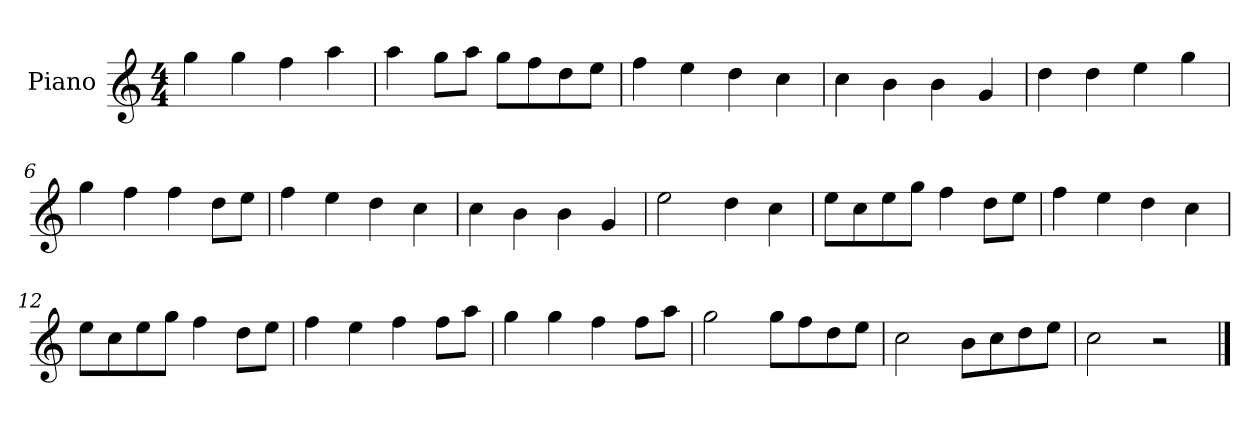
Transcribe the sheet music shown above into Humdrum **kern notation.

**kern
*part1
*staff1
*I"Piano
*I'P-no
*clefG2
*k[]
*M4/4
*MM90
=1
4gg\
4gg\
4ff\
4aa\
=2
4aa\
8gg\L
8aa\J
8gg\L
8ff\
8dd\
8ee\J
=3
4ff\
4ee\
4dd\
4cc\
=4
4cc\
4b\
4b\
4g/
=5
4dd\
4dd\
4ee\
4gg\
=6
4gg\
4ff\
4ff\
8dd\L
8ee\J
=7
4ff\
4ee\
4dd\
4cc\
=8
4cc\
4b\
4b\
4g/
!!LO:LB:g=z
=9
2ee\
4dd\
4cc\
=10
8ee\L
8cc\
8ee\
8gg\J
4ff\
8dd\L
8ee\J
=11
4ff\
4ee\
4dd\
4cc\
=12
8ee\L
8cc\
8ee\
8gg\J
4ff\
8dd\L
8ee\J
=13
4ff\
4ee\
4ff\
8ff\L
8aa\J
=14
4gg\
4gg\
4ff\
8ff\L
8aa\J
=15
2gg\
8gg\L
8ff\
8dd\
8ee\J
=16
2cc\
8b\L
8cc\
8dd\
8ee\J
!!LO:LB:g=z
=17
2cc\
2r
==
*-
